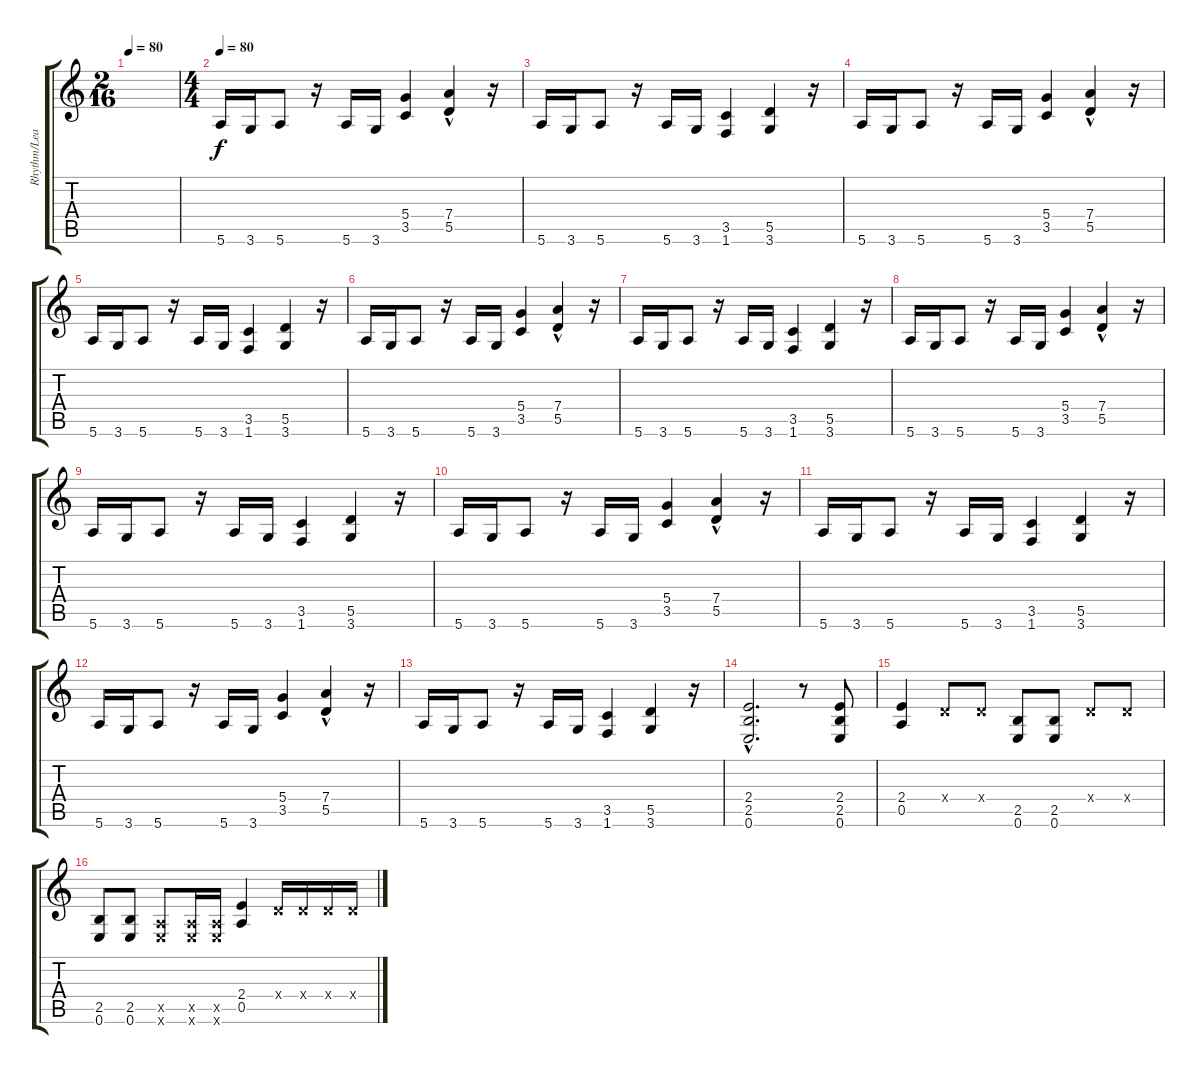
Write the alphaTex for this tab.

\track ("Rhythm/Lead Guitar" "Rhythm/Lea") {instrument distortionguitar}
\staff {score tabs}
\tuning (E4 B3 G3 D3 A2 E2) {hide}
\ts (2 16)
\tempo 80
\clef g2
\ks c
|
\ts (4 4)
\tempo 80
5.6.16 3.6.16 5.6.8 r.16 5.6.16 3.6.16 (5.4 3.5).4 (7.4 5.5{hac}).4 r.16 |
5.6.16 3.6.16 5.6.8 r.16 5.6.16 3.6.16 (3.5 1.6).4 (5.5 3.6).4 r.16 |
5.6.16 3.6.16 5.6.8 r.16 5.6.16 3.6.16 (5.4 3.5).4 (7.4 5.5{hac}).4 r.16 |
5.6.16 3.6.16 5.6.8 r.16 5.6.16 3.6.16 (3.5 1.6).4 (5.5 3.6).4 r.16 |
5.6.16 3.6.16 5.6.8 r.16 5.6.16 3.6.16 (5.4 3.5).4 (7.4 5.5{hac}).4 r.16 |
5.6.16 3.6.16 5.6.8 r.16 5.6.16 3.6.16 (3.5 1.6).4 (5.5 3.6).4 r.16 |
5.6.16 3.6.16 5.6.8 r.16 5.6.16 3.6.16 (5.4 3.5).4 (7.4 5.5{hac}).4 r.16 |
5.6.16 3.6.16 5.6.8 r.16 5.6.16 3.6.16 (3.5 1.6).4 (5.5 3.6).4 r.16 |
5.6.16 3.6.16 5.6.8 r.16 5.6.16 3.6.16 (5.4 3.5).4 (7.4 5.5{hac}).4 r.16 |
5.6.16 3.6.16 5.6.8 r.16 5.6.16 3.6.16 (3.5 1.6).4 (5.5 3.6).4 r.16 |
5.6.16 3.6.16 5.6.8 r.16 5.6.16 3.6.16 (5.4 3.5).4 (7.4 5.5{hac}).4 r.16 |
5.6.16 3.6.16 5.6.8 r.16 5.6.16 3.6.16 (3.5 1.6).4 (5.5 3.6).4 r.16 |
(2.4{hac} 2.5{hac} 0.6{hac}).2{d} r.8 (2.4 2.5 0.6).8 |
(2.4 0.5).4 0.4{x}.8 0.4{x}.8 (2.5 0.6).8 (2.5 0.6).8 0.4{x}.8 0.4{x}.8 |
(2.5 0.6).8 (2.5 0.6).8 (0.5{x} 0.6{x}).8 (0.5{x} 0.6{x}).16 (0.5{x} 0.6{x}).16 (2.4 0.5).4 0.4{x}.16 0.4{x}.16 0.4{x}.16 0.4{x}.16
